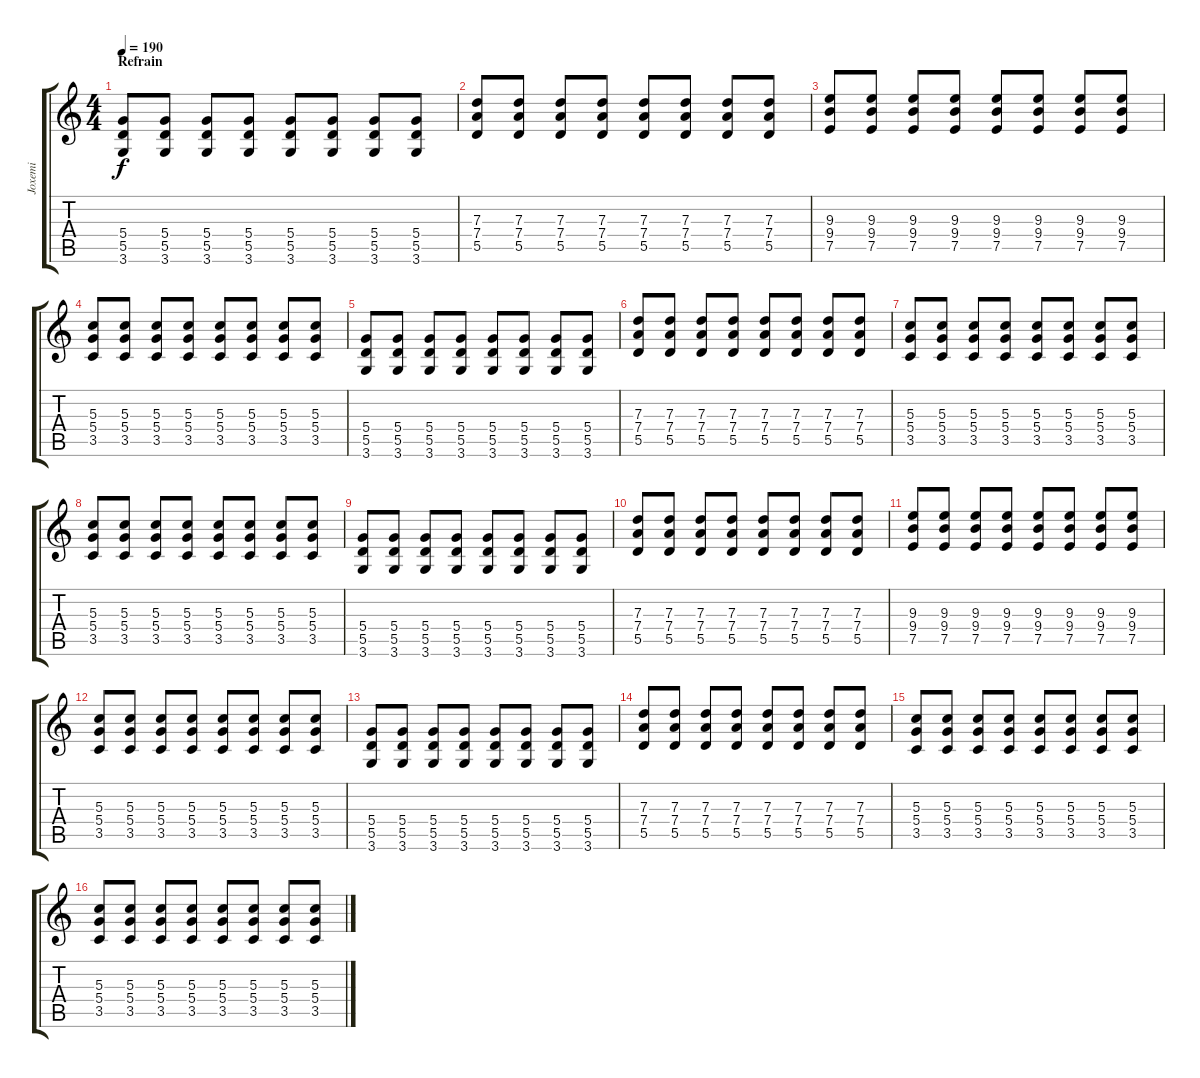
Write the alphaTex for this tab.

\track ("Joxemi" "Joxemi") {instrument distortionguitar}
\staff {score tabs}
\tuning (E4 B3 G3 D3 A2 E2) {hide}
\ts (4 4)
\section ("" "Refrain")
\tempo 190
\clef g2
\ks c
(5.4 5.5 3.6).8{dy f volume 13 balance 8} (5.4 5.5 3.6).8 (5.4 5.5 3.6).8 (5.4 5.5 3.6).8 (5.4 5.5 3.6).8 (5.4 5.5 3.6).8 (5.4 5.5 3.6).8 (5.4 5.5 3.6).8 |
(7.3 7.4 5.5).8 (7.3 7.4 5.5).8 (7.3 7.4 5.5).8 (7.3 7.4 5.5).8 (7.3 7.4 5.5).8 (7.3 7.4 5.5).8 (7.3 7.4 5.5).8 (7.3 7.4 5.5).8 |
(9.3 9.4 7.5).8 (9.3 9.4 7.5).8 (9.3 9.4 7.5).8 (9.3 9.4 7.5).8 (9.3 9.4 7.5).8 (9.3 9.4 7.5).8 (9.3 9.4 7.5).8 (9.3 9.4 7.5).8 |
(5.3 5.4 3.5).8 (5.3 5.4 3.5).8 (5.3 5.4 3.5).8 (5.3 5.4 3.5).8 (5.3 5.4 3.5).8 (5.3 5.4 3.5).8 (5.3 5.4 3.5).8 (5.3 5.4 3.5).8 |
(5.4 5.5 3.6).8 (5.4 5.5 3.6).8 (5.4 5.5 3.6).8 (5.4 5.5 3.6).8 (5.4 5.5 3.6).8 (5.4 5.5 3.6).8 (5.4 5.5 3.6).8 (5.4 5.5 3.6).8 |
(7.3 7.4 5.5).8 (7.3 7.4 5.5).8 (7.3 7.4 5.5).8 (7.3 7.4 5.5).8 (7.3 7.4 5.5).8 (7.3 7.4 5.5).8 (7.3 7.4 5.5).8 (7.3 7.4 5.5).8 |
(5.3 5.4 3.5).8 (5.3 5.4 3.5).8 (5.3 5.4 3.5).8 (5.3 5.4 3.5).8 (5.3 5.4 3.5).8 (5.3 5.4 3.5).8 (5.3 5.4 3.5).8 (5.3 5.4 3.5).8 |
(5.3 5.4 3.5).8 (5.3 5.4 3.5).8 (5.3 5.4 3.5).8 (5.3 5.4 3.5).8 (5.3 5.4 3.5).8 (5.3 5.4 3.5).8 (5.3 5.4 3.5).8 (5.3 5.4 3.5).8 |
(5.4 5.5 3.6).8 (5.4 5.5 3.6).8 (5.4 5.5 3.6).8 (5.4 5.5 3.6).8 (5.4 5.5 3.6).8 (5.4 5.5 3.6).8 (5.4 5.5 3.6).8 (5.4 5.5 3.6).8 |
(7.3 7.4 5.5).8 (7.3 7.4 5.5).8 (7.3 7.4 5.5).8 (7.3 7.4 5.5).8 (7.3 7.4 5.5).8 (7.3 7.4 5.5).8 (7.3 7.4 5.5).8 (7.3 7.4 5.5).8 |
(9.3 9.4 7.5).8 (9.3 9.4 7.5).8 (9.3 9.4 7.5).8 (9.3 9.4 7.5).8 (9.3 9.4 7.5).8 (9.3 9.4 7.5).8 (9.3 9.4 7.5).8 (9.3 9.4 7.5).8 |
(5.3 5.4 3.5).8 (5.3 5.4 3.5).8 (5.3 5.4 3.5).8 (5.3 5.4 3.5).8 (5.3 5.4 3.5).8 (5.3 5.4 3.5).8 (5.3 5.4 3.5).8 (5.3 5.4 3.5).8 |
(5.4 5.5 3.6).8 (5.4 5.5 3.6).8 (5.4 5.5 3.6).8 (5.4 5.5 3.6).8 (5.4 5.5 3.6).8 (5.4 5.5 3.6).8 (5.4 5.5 3.6).8 (5.4 5.5 3.6).8 |
(7.3 7.4 5.5).8 (7.3 7.4 5.5).8 (7.3 7.4 5.5).8 (7.3 7.4 5.5).8 (7.3 7.4 5.5).8 (7.3 7.4 5.5).8 (7.3 7.4 5.5).8 (7.3 7.4 5.5).8 |
(5.3 5.4 3.5).8 (5.3 5.4 3.5).8 (5.3 5.4 3.5).8 (5.3 5.4 3.5).8 (5.3 5.4 3.5).8 (5.3 5.4 3.5).8 (5.3 5.4 3.5).8 (5.3 5.4 3.5).8 |
(5.3 5.4 3.5).8 (5.3 5.4 3.5).8 (5.3 5.4 3.5).8 (5.3 5.4 3.5).8 (5.3 5.4 3.5).8 (5.3 5.4 3.5).8 (5.3 5.4 3.5).8 (5.3 5.4 3.5).8
